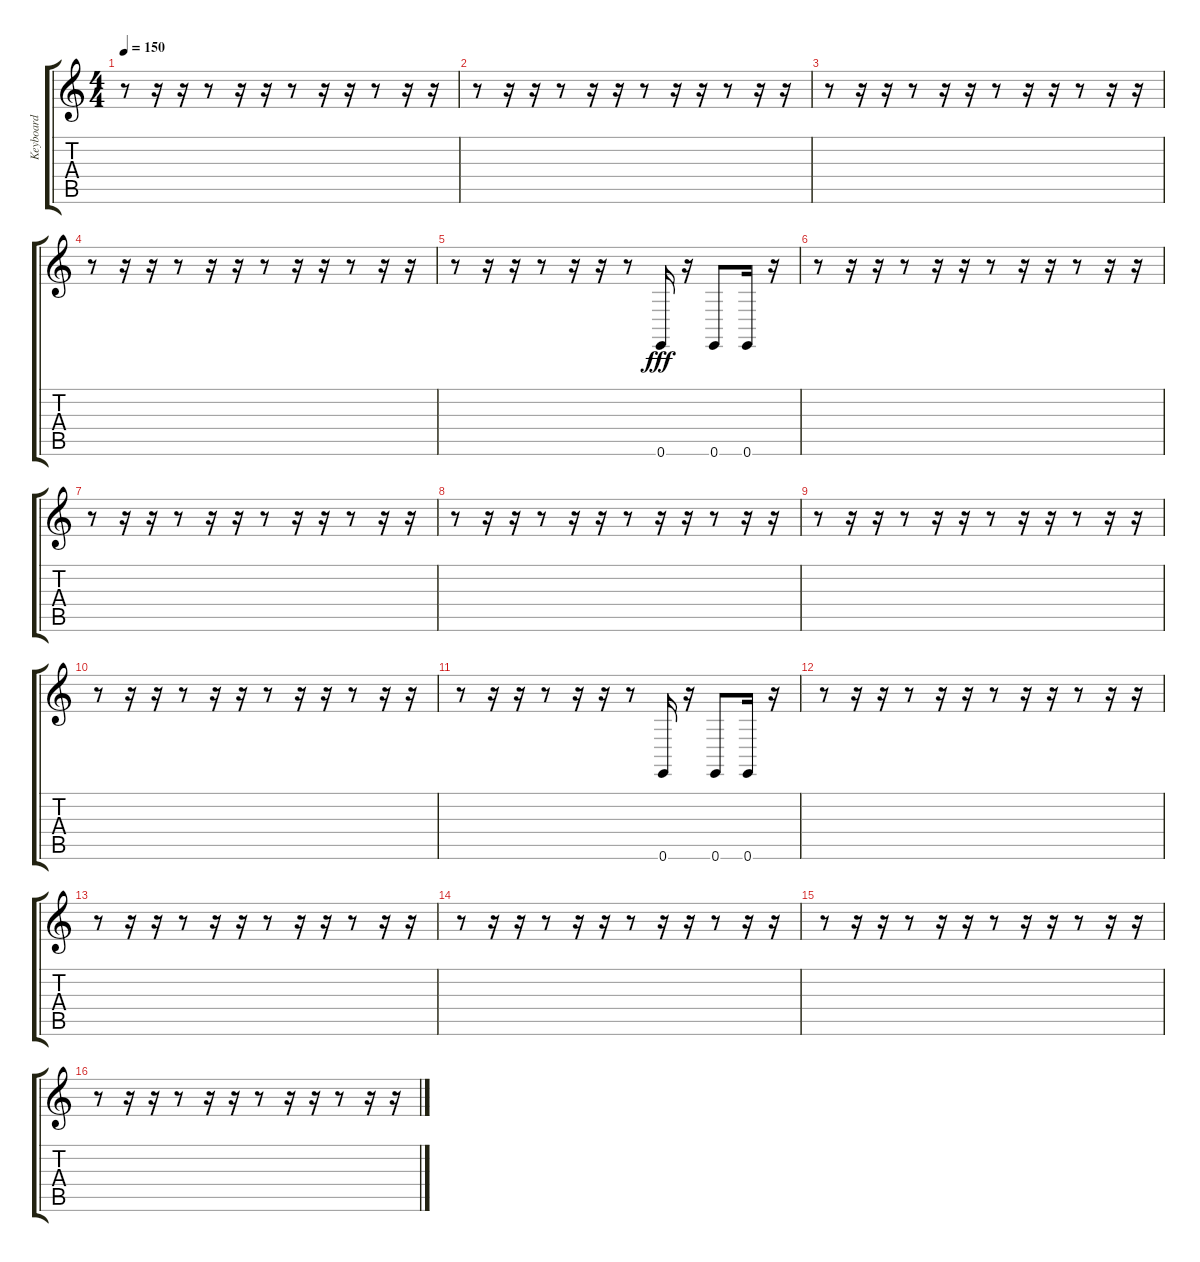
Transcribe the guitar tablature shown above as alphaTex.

\track ("Keyboard" "Keyboard") {instrument acousticgrandpiano}
\staff {score tabs}
\tuning (E4 B3 G3 D3 A2 E2) {hide}
\ts (4 4)
\tempo 150
\clef g2
\ks c
r.8{dy fff} r.16 r.16 r.8 r.16 r.16 r.8 r.16 r.16 r.8 r.16 r.16 |
r.8 r.16 r.16 r.8 r.16 r.16 r.8 r.16 r.16 r.8 r.16 r.16 |
r.8 r.16 r.16 r.8 r.16 r.16 r.8 r.16 r.16 r.8 r.16 r.16 |
r.8 r.16 r.16 r.8 r.16 r.16 r.8 r.16 r.16 r.8 r.16 r.16 |
r.8 r.16 r.16 r.8 r.16 r.16 r.8 0.6.16 r.16 0.6.8 0.6.16 r.16 |
r.8 r.16 r.16 r.8 r.16 r.16 r.8 r.16 r.16 r.8 r.16 r.16 |
r.8 r.16 r.16 r.8 r.16 r.16 r.8 r.16 r.16 r.8 r.16 r.16 |
r.8 r.16 r.16 r.8 r.16 r.16 r.8 r.16 r.16 r.8 r.16 r.16 |
r.8 r.16 r.16 r.8 r.16 r.16 r.8 r.16 r.16 r.8 r.16 r.16 |
r.8 r.16 r.16 r.8 r.16 r.16 r.8 r.16 r.16 r.8 r.16 r.16 |
r.8 r.16 r.16 r.8 r.16 r.16 r.8 0.6.16 r.16 0.6.8 0.6.16 r.16 |
r.8 r.16 r.16 r.8 r.16 r.16 r.8 r.16 r.16 r.8 r.16 r.16 |
r.8 r.16 r.16 r.8 r.16 r.16 r.8 r.16 r.16 r.8 r.16 r.16 |
r.8 r.16 r.16 r.8 r.16 r.16 r.8 r.16 r.16 r.8 r.16 r.16 |
r.8 r.16 r.16 r.8 r.16 r.16 r.8 r.16 r.16 r.8 r.16 r.16 |
r.8 r.16 r.16 r.8 r.16 r.16 r.8 r.16 r.16 r.8 r.16 r.16
